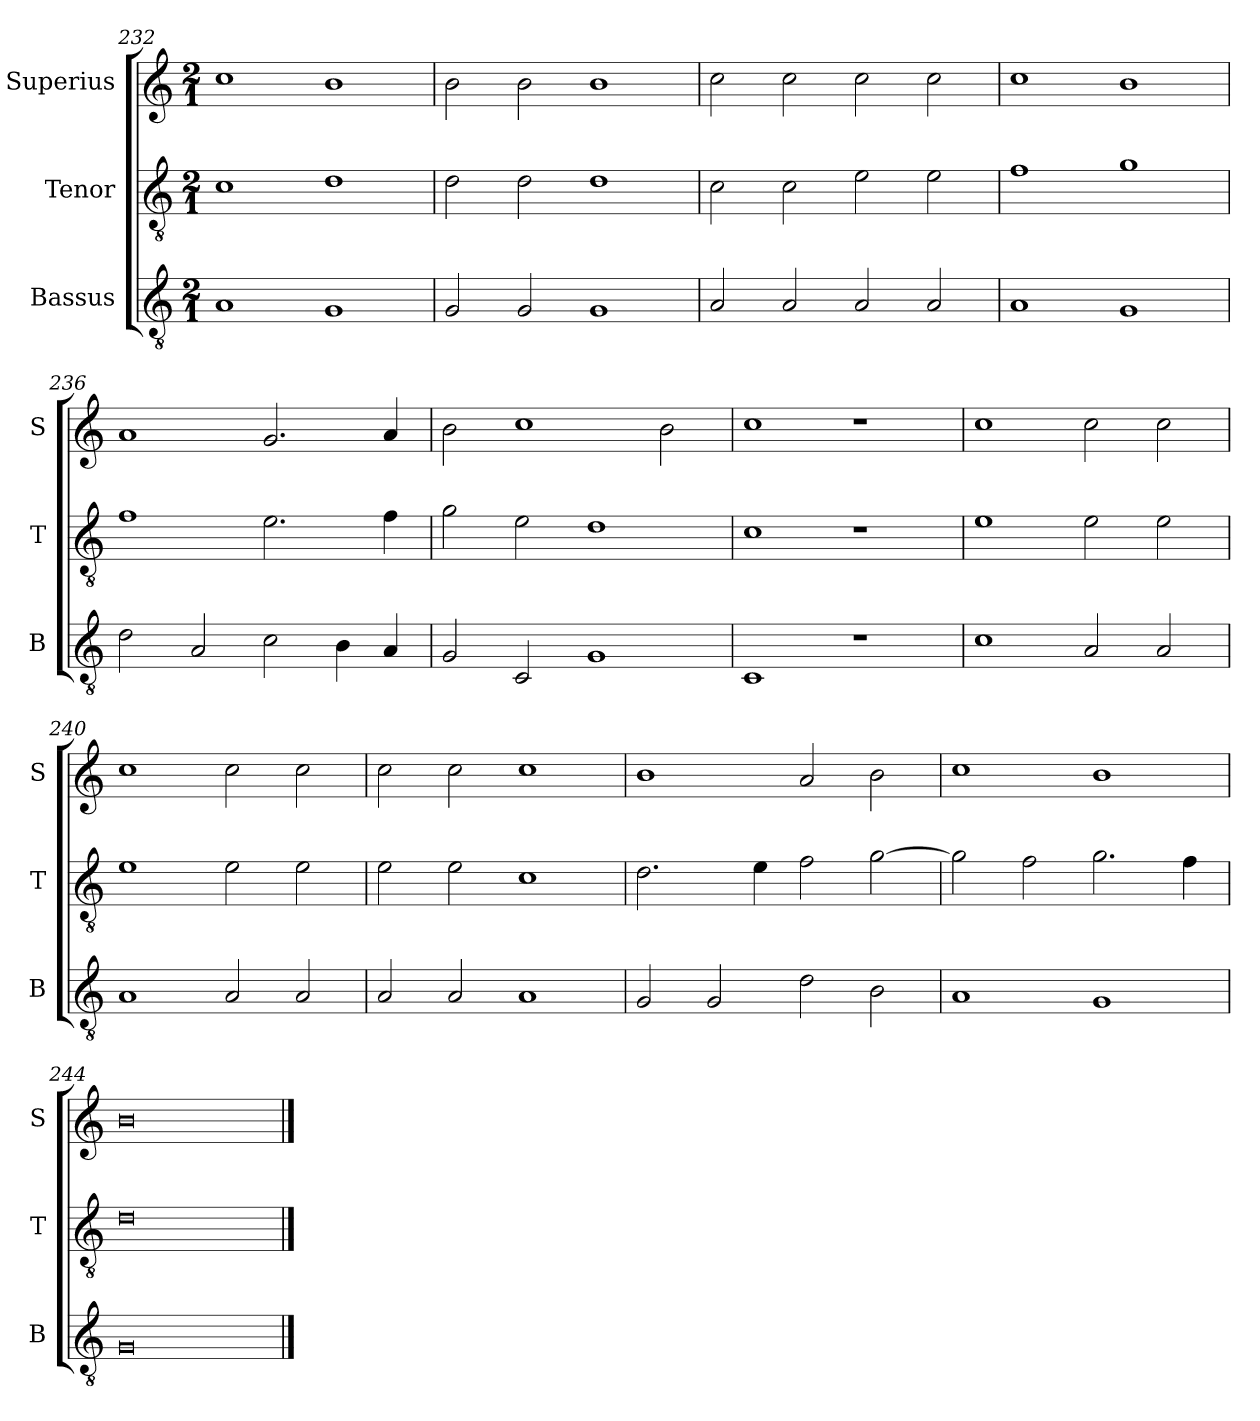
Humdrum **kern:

**kern	**kern	**kern
*part3	*part2	*part1
*staff3	*staff2	*staff1
*I"Bassus	*I"Tenor	*I"Superius
*I'B	*I'T	*I'S
*clefGv2	*clefGv2	*clefG2
*k[]	*k[]	*k[]
*M2/1	*M2/1	*M2/1
=232	=232	=232
1A	1c	1cc
1G	1d	1b
=233	=233	=233
2G/	2d\	2b\
2G/	2d\	2b\
1G	1d	1b
=234	=234	=234
2A/	2c\	2cc\
2A/	2c\	2cc\
2A/	2e\	2cc\
2A/	2e\	2cc\
=235	=235	=235
1A	1f	1cc
1G	1g	1b
=236	=236	=236
2d\	1f	1a
2A/	.	.
2c\	2.e\	2.g/
4B\	.	.
4A/	4f\	4a/
=237	=237	=237
2G/	2g\	2b\
2C/	2e\	1cc
1G	1d	.
.	.	2b\
=238	=238	=238
1C	1c	1cc
1r	1r	1r
=239	=239	=239
1c	1e	1cc
2A/	2e\	2cc\
2A/	2e\	2cc\
=240	=240	=240
1A	1e	1cc
2A/	2e\	2cc\
2A/	2e\	2cc\
=241	=241	=241
2A/	2e\	2cc\
2A/	2e\	2cc\
1A	1c	1cc
=242	=242	=242
2G/	2.d\	1b
2G/	.	.
.	4e\	.
2d\	2f\	2a/
2B\	[2g\	2b\
=243	=243	=243
1A	2g\]	1cc
.	2f\	.
1G	2.g\	1b
.	4f\	.
=244	=244	=244
0G	0d	0b
==	==	==
*-	*-	*-
